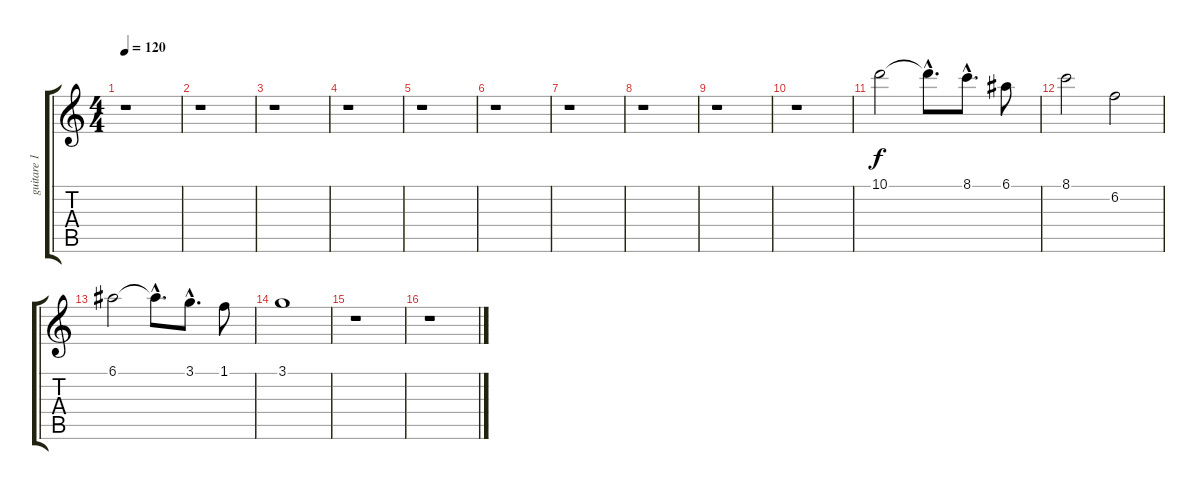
\track ("guitare 1" "guitare 1") {instrument acousticguitarnylon}
\staff {score tabs}
\tuning (E4 B3 G3 D3 A2 E2) {hide}
\ts (4 4)
\tempo 120
\clef g2
\ks c
r.1{dy f} |
r.1 |
r.1 |
r.1 |
r.1 |
r.1 |
r.1 |
r.1 |
r.1 |
r.1 |
10.1.2 10.1{hac t}.8{d} 8.1{hac}.8{d} 6.1.8 |
8.1.2 6.2.2 |
6.1.2 6.1{hac t}.8{d} 3.1{hac}.8{d} 1.1.8 |
3.1.1 |
r.1 |
r.1
